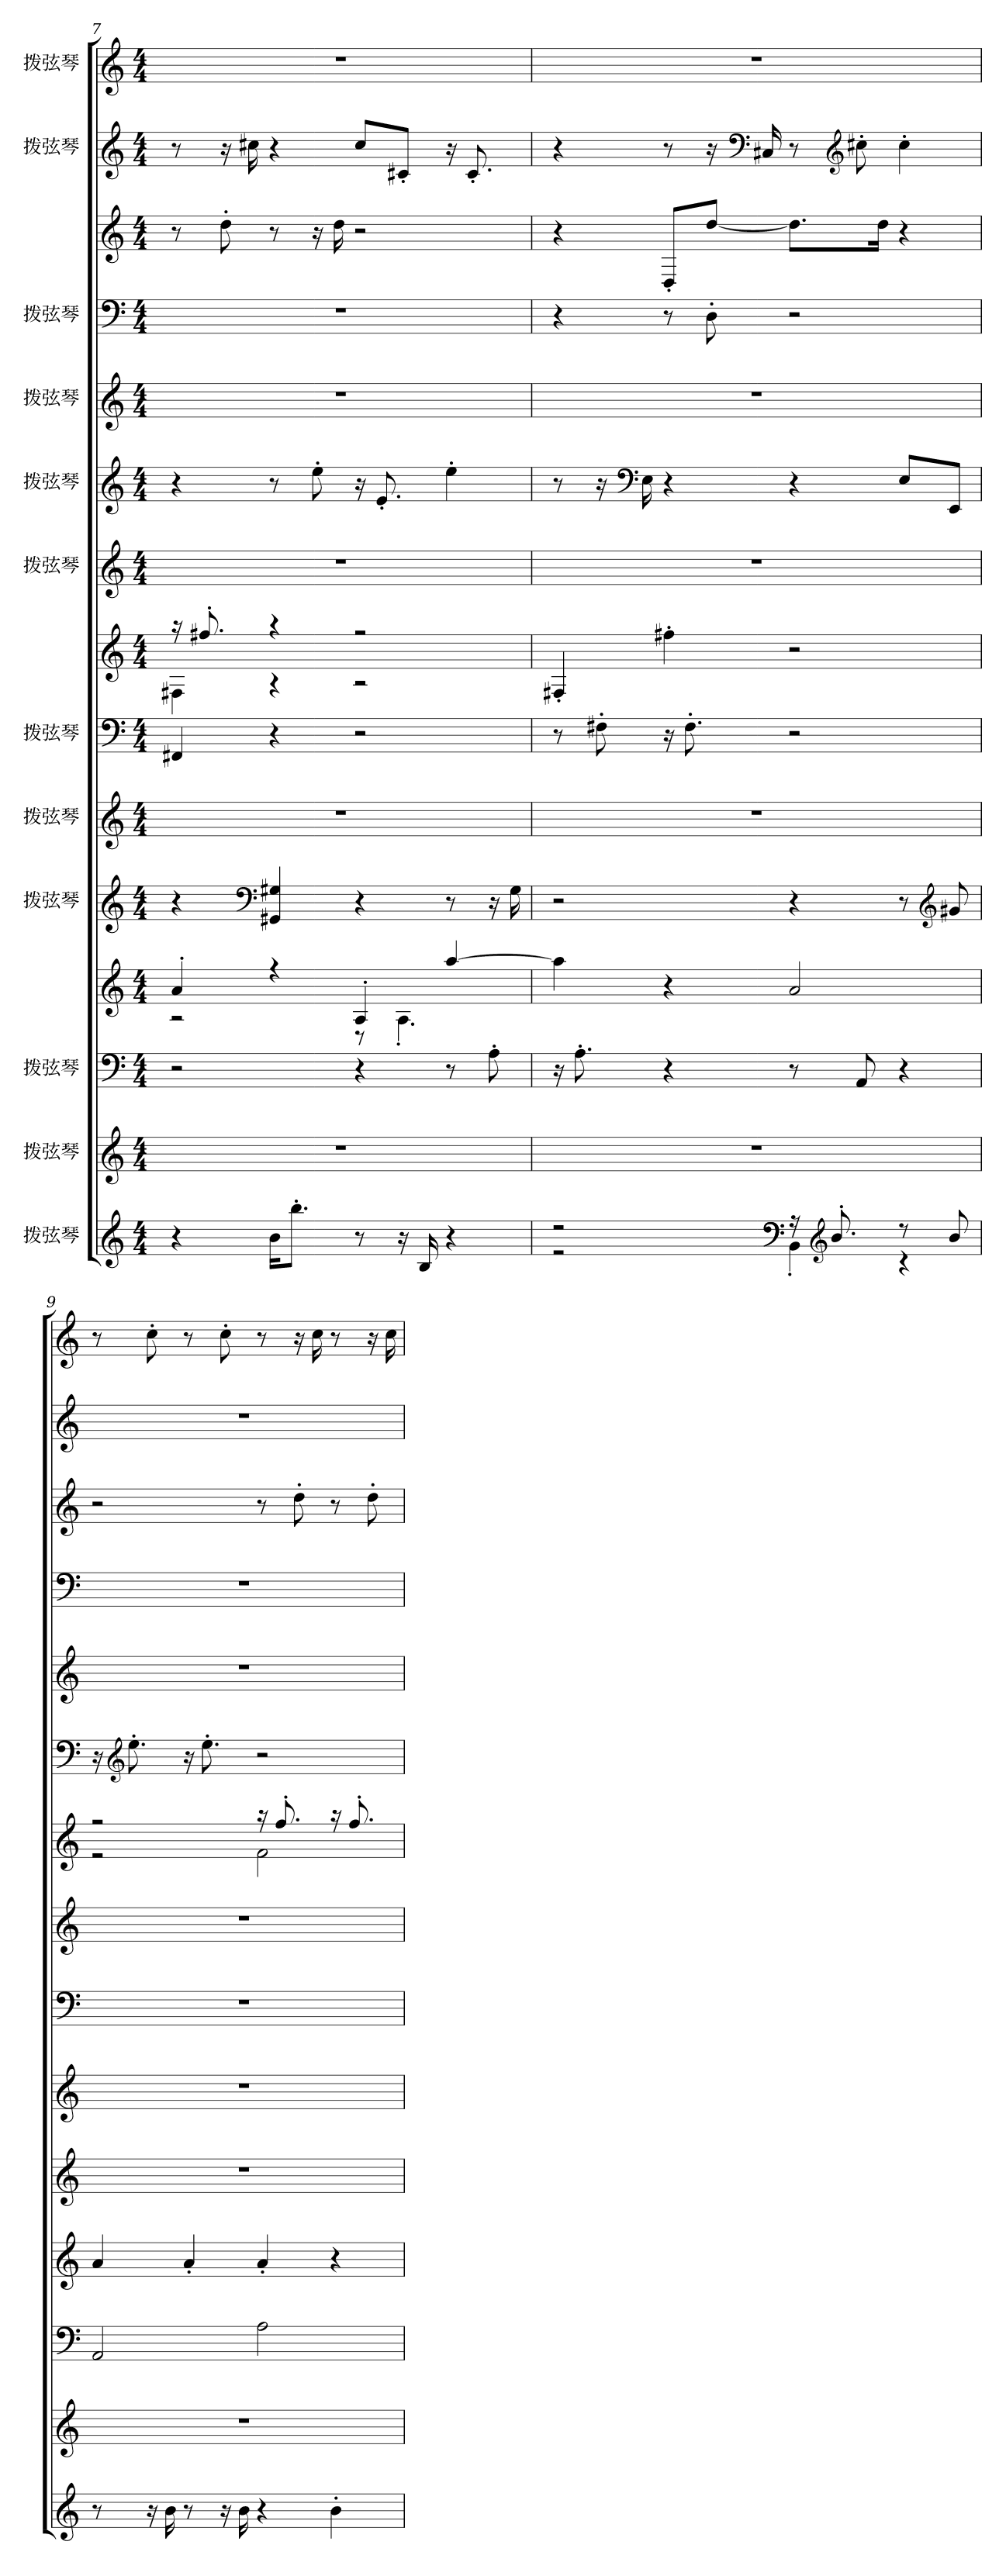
**kern	**kern	**kern	**kern	**kern	**kern	**kern	**kern	**kern	**kern	**kern	**kern	**kern	**kern	**kern
*part12	*part11	*part10	*part10	*part9	*part8	*part7	*part7	*part6	*part5	*part4	*part3	*part3	*part2	*part1
*staff15	*staff14	*staff13	*staff12	*staff11	*staff10	*staff9	*staff8	*staff7	*staff6	*staff5	*staff4	*staff3	*staff2	*staff1
*I"拨弦琴	*I"拨弦琴	*I"拨弦琴	*	*I"拨弦琴	*I"拨弦琴	*I"拨弦琴	*	*I"拨弦琴	*I"拨弦琴	*I"拨弦琴	*I"拨弦琴	*	*I"拨弦琴	*I"拨弦琴
*clefG2	*clefG2	*clefF4	*clefG2	*clefG2	*clefG2	*clefF4	*clefG2	*clefG2	*clefG2	*clefG2	*clefF4	*clefG2	*clefG2	*clefG2
*k[]	*k[]	*k[]	*k[]	*k[]	*k[]	*k[]	*k[]	*k[]	*k[]	*k[]	*k[]	*k[]	*k[]	*k[]
*M4/4	*M4/4	*M4/4	*M4/4	*M4/4	*M4/4	*M4/4	*M4/4	*M4/4	*M4/4	*M4/4	*M4/4	*M4/4	*M4/4	*M4/4
=7	=7	=7	=7	=7	=7	=7	=7	=7	=7	=7	=7	=7	=7	=7
*	*	*	*^	*	*	*	*^	*	*	*	*	*	*	*
4r	1r	2r	4a'/	2r	4r	1r	4FF#X/	16r	4F#X\	1r	4r	1r	1r	8r	8r	1r
.	.	.	.	.	.	.	.	8.ff#X'/	.	.	.	.	.	.	.	.
.	.	.	.	.	.	.	.	.	.	.	.	.	.	8dd'\	16r	.
.	.	.	.	.	.	.	.	.	.	.	.	.	.	.	16cc#X\	.
*	*	*	*	*	*clefF4	*	*	*	*	*	*	*	*	*	*	*
16b\KL	.	.	4r	.	4GG#X/ 4G#X/	.	4r	4r	4r	.	8r	.	.	8r	4r	.
8.bb'\J	.	.	.	.	.	.	.	.	.	.	.	.	.	.	.	.
.	.	.	.	.	.	.	.	.	.	.	8ee'\	.	.	16r	.	.
.	.	.	.	.	.	.	.	.	.	.	.	.	.	16dd\	.	.
8r	.	4r	4A'/	8r	4r	.	2r	2r	2r	.	16r	.	.	2r	8cc#/L	.
.	.	.	.	.	.	.	.	.	.	.	8.e'/	.	.	.	.	.
16r	.	.	.	4.A'\	.	.	.	.	.	.	.	.	.	.	8c#X'/J	.
16B/	.	.	.	.	.	.	.	.	.	.	.	.	.	.	.	.
4r	.	8r	[4aa/	.	8r	.	.	.	.	.	4ee'\	.	.	.	16r	.
.	.	.	.	.	.	.	.	.	.	.	.	.	.	.	8.c#'/	.
.	.	8A'\	.	.	16r	.	.	.	.	.	.	.	.	.	.	.
.	.	.	.	.	16G#\	.	.	.	.	.	.	.	.	.	.	.
*	*	*	*v	*v	*	*	*	*v	*v	*	*	*	*	*	*	*
!!LO:PB:g=z
=8	=8	=8	=8	=8	=8	=8	=8	=8	=8	=8	=8	=8	=8	=8
*^	*	*	*	*	*	*	*	*	*	*	*	*	*	*
2r	2r	1r	16r	4aa\]	2r	1r	8r	4F#X'/	1r	8r	1r	4r	4r	4r	1r
.	.	.	8.A'\	.	.	.	.	.	.	.	.	.	.	.	.
.	.	.	.	.	.	.	8F#X'\	.	.	16r	.	.	.	.	.
*	*	*	*	*	*	*	*	*	*	*clefF4	*	*	*	*	*
.	.	.	.	.	.	.	.	.	.	16E\	.	.	.	.	.
.	.	.	4r	4r	.	.	16r	4ff#X'\	.	4r	.	8r	8D'/L	8r	.
.	.	.	.	.	.	.	8.F#'\	.	.	.	.	.	.	.	.
.	.	.	.	.	.	.	.	.	.	.	.	8D'\	[8dd/J	16r	.
*	*	*	*	*	*	*	*	*	*	*	*	*	*	*clefF4	*
.	.	.	.	.	.	.	.	.	.	.	.	.	.	16C#X/	.
*clefF4	*	*	*	*	*	*	*	*	*	*	*	*	*	*	*
16r	4BB'\	.	8r	2a/	4r	.	2r	2r	.	4r	.	2r	8.dd\L]	8r	.
*clefG2	*	*	*	*	*	*	*	*	*	*	*	*	*	*	*
8.b'/	.	.	.	.	.	.	.	.	.	.	.	.	.	.	.
*	*	*	*	*	*	*	*	*	*	*	*	*	*	*clefG2	*
.	.	.	8AA/	.	.	.	.	.	.	.	.	.	.	8cc#X'\	.
.	.	.	.	.	.	.	.	.	.	.	.	.	16dd\Jk	.	.
8r	4r	.	4r	.	8r	.	.	.	.	8E/L	.	.	4r	4cc#'\	.
*	*	*	*	*	*clefG2	*	*	*	*	*	*	*	*	*	*
8b/	.	.	.	.	8g#X/	.	.	.	.	8EE/J	.	.	.	.	.
*v	*v	*	*	*	*	*	*	*	*	*	*	*	*	*	*
=9	=9	=9	=9	=9	=9	=9	=9	=9	=9	=9	=9	=9	=9	=9
*	*	*	*	*	*	*	*	*^	*	*	*	*	*	*
8r	1r	2AA/	4a/	1r	1r	1r	1r	2r	2r	16r	1r	1r	2r	1r	8r
*	*	*	*	*	*	*	*	*	*	*clefG2	*	*	*	*	*
.	.	.	.	.	.	.	.	.	.	8.ee'\	.	.	.	.	.
16r	.	.	.	.	.	.	.	.	.	.	.	.	.	.	8cc'\
16b\	.	.	.	.	.	.	.	.	.	.	.	.	.	.	.
8r	.	.	4a'/	.	.	.	.	.	.	16r	.	.	.	.	8r
.	.	.	.	.	.	.	.	.	.	8.ee'\	.	.	.	.	.
16r	.	.	.	.	.	.	.	.	.	.	.	.	.	.	8cc'\
16b\	.	.	.	.	.	.	.	.	.	.	.	.	.	.	.
4r	.	2A\	4a'/	.	.	.	.	16r	2f\	2r	.	.	8r	.	8r
.	.	.	.	.	.	.	.	8.ff'/	.	.	.	.	.	.	.
.	.	.	.	.	.	.	.	.	.	.	.	.	8dd'\	.	16r
.	.	.	.	.	.	.	.	.	.	.	.	.	.	.	16cc\
4b'\	.	.	4r	.	.	.	.	16r	.	.	.	.	8r	.	8r
.	.	.	.	.	.	.	.	8.ff'/	.	.	.	.	.	.	.
.	.	.	.	.	.	.	.	.	.	.	.	.	8dd'\	.	16r
.	.	.	.	.	.	.	.	.	.	.	.	.	.	.	16cc\
*	*	*	*	*	*	*	*	*v	*v	*	*	*	*	*	*
=	=	=	=	=	=	=	=	=	=	=	=	=	=	=
*-	*-	*-	*-	*-	*-	*-	*-	*-	*-	*-	*-	*-	*-	*-
